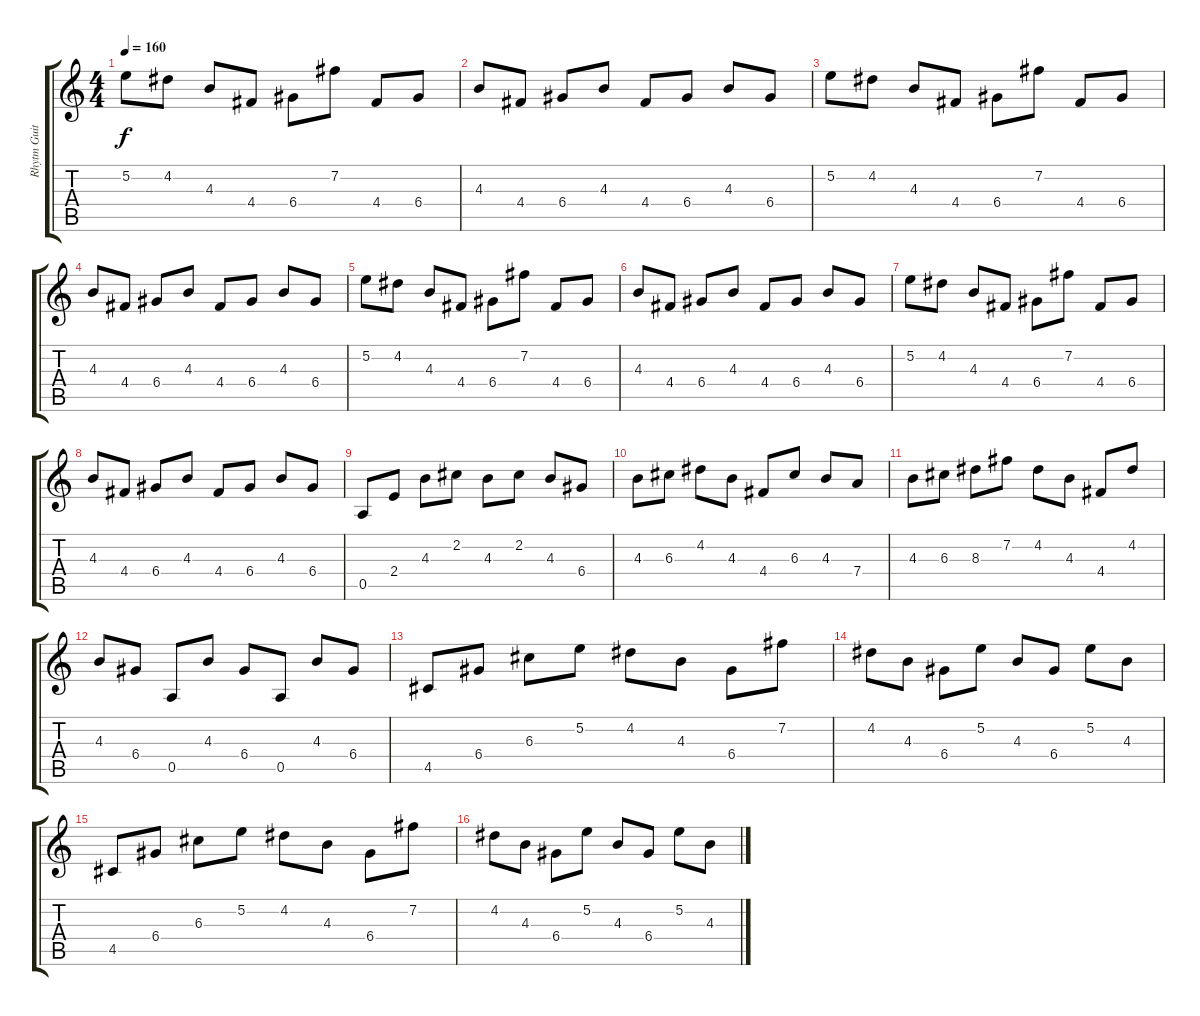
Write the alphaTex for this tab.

\track ("Rhytm Guitar" "Rhytm Guit") {instrument acousticguitarsteel}
\staff {score tabs}
\tuning (E4 B3 G3 D3 A2 E2) {hide}
\ts (4 4)
\tempo 160
\clef g2
\ks c
5.2.8{dy f} 4.2.8 4.3.8 4.4.8 6.4.8 7.2.8 4.4.8 6.4.8 |
4.3.8 4.4.8 6.4.8 4.3.8 4.4.8 6.4.8 4.3.8 6.4.8 |
5.2.8 4.2.8 4.3.8 4.4.8 6.4.8 7.2.8 4.4.8 6.4.8 |
4.3.8 4.4.8 6.4.8 4.3.8 4.4.8 6.4.8 4.3.8 6.4.8 |
5.2.8 4.2.8 4.3.8 4.4.8 6.4.8 7.2.8 4.4.8 6.4.8 |
4.3.8 4.4.8 6.4.8 4.3.8 4.4.8 6.4.8 4.3.8 6.4.8 |
5.2.8 4.2.8 4.3.8 4.4.8 6.4.8 7.2.8 4.4.8 6.4.8 |
4.3.8 4.4.8 6.4.8 4.3.8 4.4.8 6.4.8 4.3.8 6.4.8 |
0.5.8 2.4.8 4.3.8 2.2.8 4.3.8 2.2.8 4.3.8 6.4.8 |
4.3.8 6.3.8 4.2.8 4.3.8 4.4.8 6.3.8 4.3.8 7.4.8 |
4.3.8 6.3.8 8.3.8 7.2.8 4.2.8 4.3.8 4.4.8 4.2.8 |
4.3.8 6.4.8 0.5.8 4.3.8 6.4.8 0.5.8 4.3.8 6.4.8 |
4.5.8 6.4.8 6.3.8 5.2.8 4.2.8 4.3.8 6.4.8 7.2.8 |
4.2.8 4.3.8 6.4.8 5.2.8 4.3.8 6.4.8 5.2.8 4.3.8 |
4.5.8 6.4.8 6.3.8 5.2.8 4.2.8 4.3.8 6.4.8 7.2.8 |
4.2.8 4.3.8 6.4.8 5.2.8 4.3.8 6.4.8 5.2.8 4.3.8
